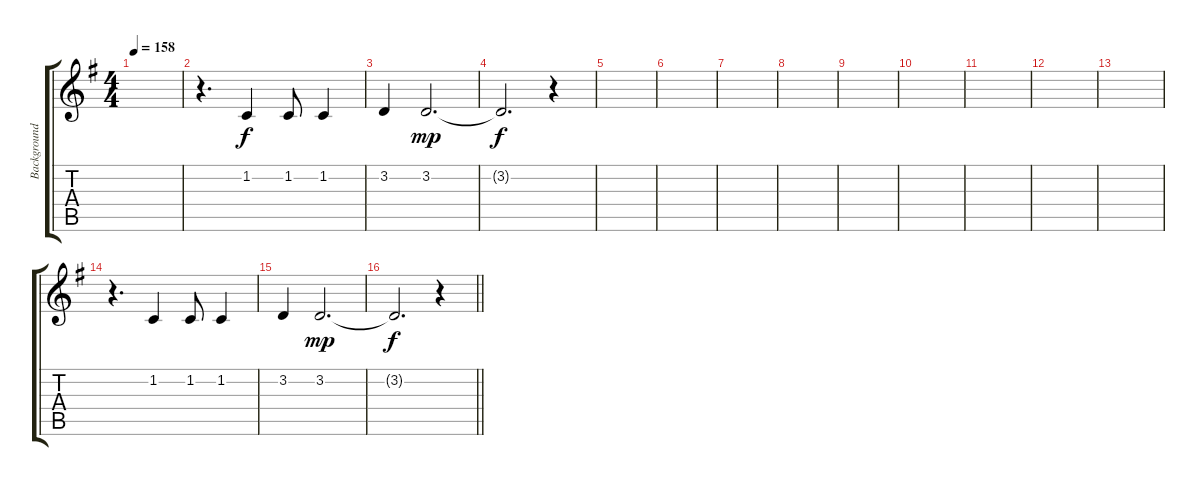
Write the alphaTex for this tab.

\track ("Background Vocal 1" "Background") {instrument stringensemble1}
\staff {score tabs}
\tuning (E4 B3 G3 D3 A2 E2) {hide}
\ts (4 4)
\tempo 158
\clef g2
\ks g
|
r.4{d} 1.2.4 1.2.8 1.2.4 |
3.2.4 3.2.2{d dy mp} |
3.2{t}.2{d dy f} r.4 |
|
|
|
|
|
|
|
|
|
r.4{d} 1.2.4 1.2.8 1.2.4 |
3.2.4 3.2.2{d dy mp} |
\barLineRight lightlight
3.2{t}.2{d dy f} r.4
